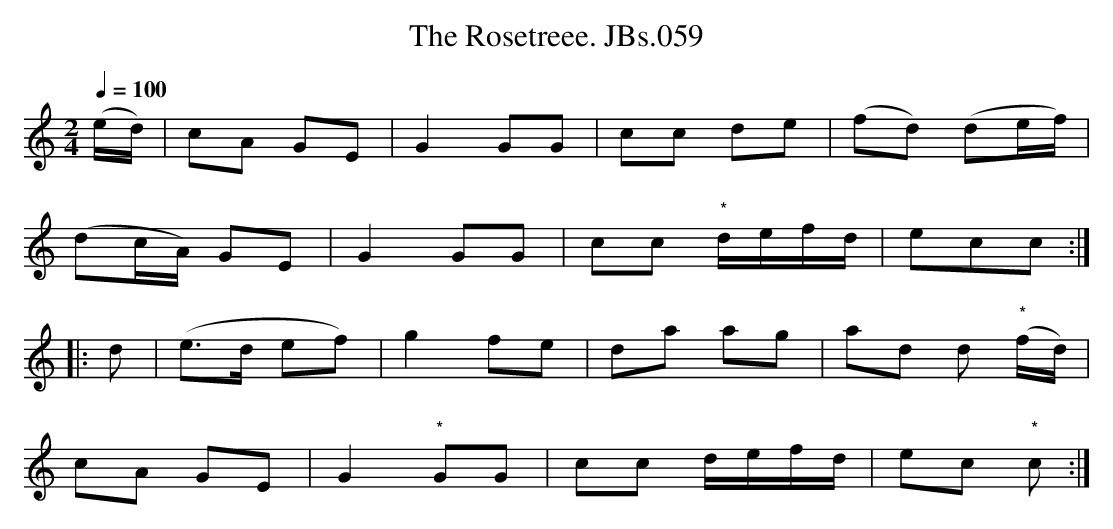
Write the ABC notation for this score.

X:1
T:Rosetreee. JBs.059, The
M:2/4
L:1/8
Q:1/4=100
K:C
(e/d/)|cA GE|G2GG|cc de|(fd) (de/f/)|
(dc/A/) GE|G2GG|cc "*"d/e/f/d/|ecc:|
|:d| (e>d ef)|g2 fe|da ag|ad d"*" (f/d/)|
cA GE|G2"*"GG|cc d/e/f/d/|ec "*"c:|
